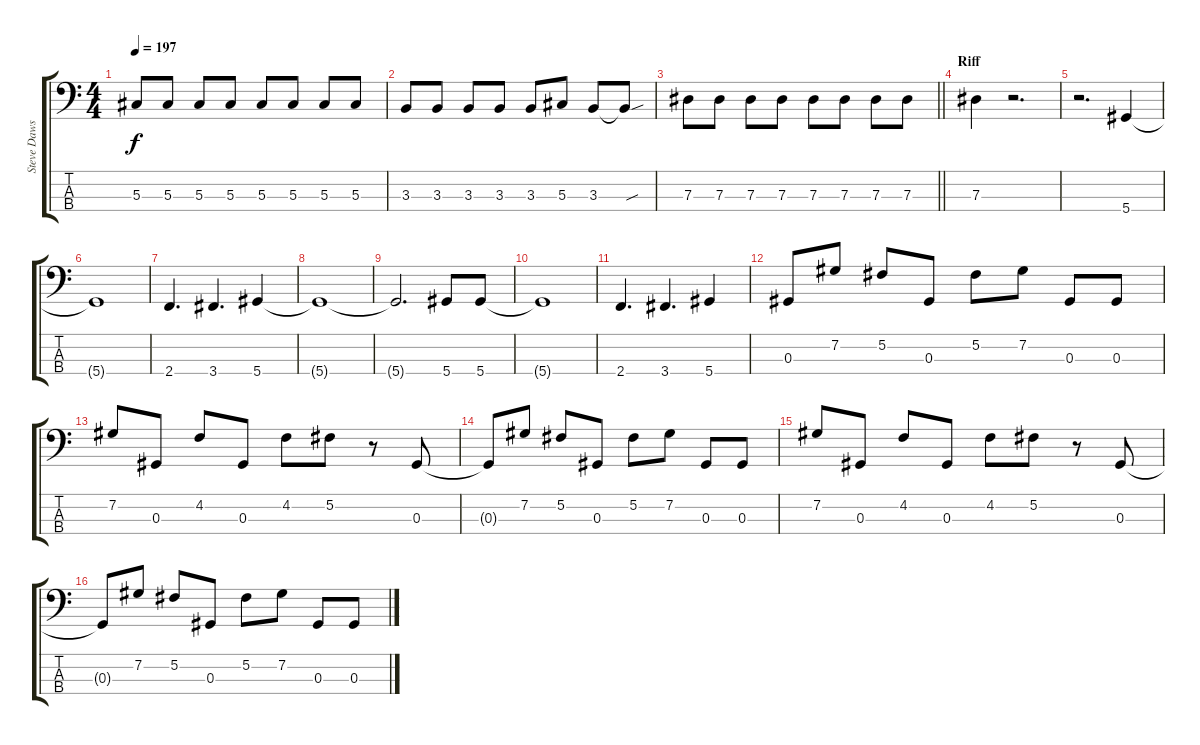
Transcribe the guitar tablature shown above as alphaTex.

\track ("Steve Dawson" "Steve Daws") {instrument electricbassfinger}
\staff {score tabs}
\tuning (Gb2 Db2 Ab1 Eb1) {hide}
\ts (4 4)
\tempo 197
\clef f4
\ks c
5.3.8{dy f} 5.3.8 5.3.8 5.3.8 5.3.8 5.3.8 5.3.8 5.3.8 |
3.3.8 3.3.8 3.3.8 3.3.8 3.3.8 5.3.8 3.3.8 3.3{sou t}.8 |
\barLineRight lightlight
7.3.8 7.3.8 7.3.8 7.3.8 7.3.8 7.3.8 7.3.8 7.3.8 |
\section ("" "Riff")
7.3.4 r.2{d} |
r.2{d} 5.4.4 |
5.4{t}.1 |
2.4.4{d} 3.4.4{d} 5.4.4 |
5.4{t}.1 |
5.4{t}.2{d} 5.4.8 5.4.8 |
5.4{t}.1 |
2.4.4{d} 3.4.4{d} 5.4.4 |
0.3.8 7.2.8 5.2.8 0.3.8 5.2.8 7.2.8 0.3.8 0.3.8 |
7.2.8 0.3.8 4.2.8 0.3.8 4.2.8 5.2.8 r.8 0.3.8 |
0.3{t}.8 7.2.8 5.2.8 0.3.8 5.2.8 7.2.8 0.3.8 0.3.8 |
7.2.8 0.3.8 4.2.8 0.3.8 4.2.8 5.2.8 r.8 0.3.8 |
0.3{t}.8 7.2.8 5.2.8 0.3.8 5.2.8 7.2.8 0.3.8 0.3.8
